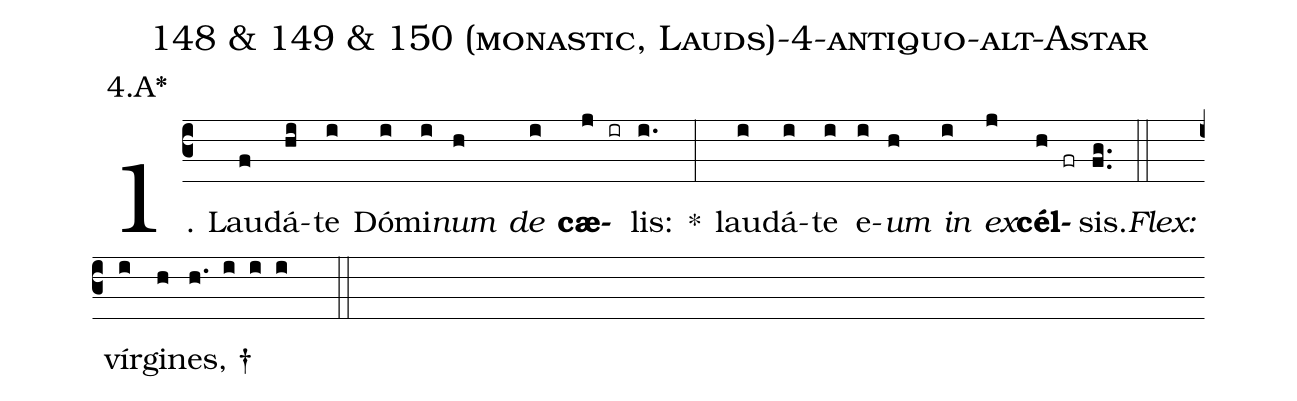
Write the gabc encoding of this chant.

name: 148 & 149 & 150 (monastic, Lauds)-4-antiquo-alt-Astar;
annotation: 4.A*;
%%
(c3)1. Lau(f)dá(hi)te(i) Dó(i)mi(i)<i>num</i>(h) <i>de</i>(i) <b>cæ</b>(j ir)lis:(i.) *(:) lau(i)dá(i)te(i) e(i)<i>um</i>(h) <i>in</i>(i) <i>ex</i>(j)<b>cél</b>(h fr)sis.(fg..) (::)
<i>Flex:</i>()  vír(i)gi(h)nes, †(h. i i i  ::)
